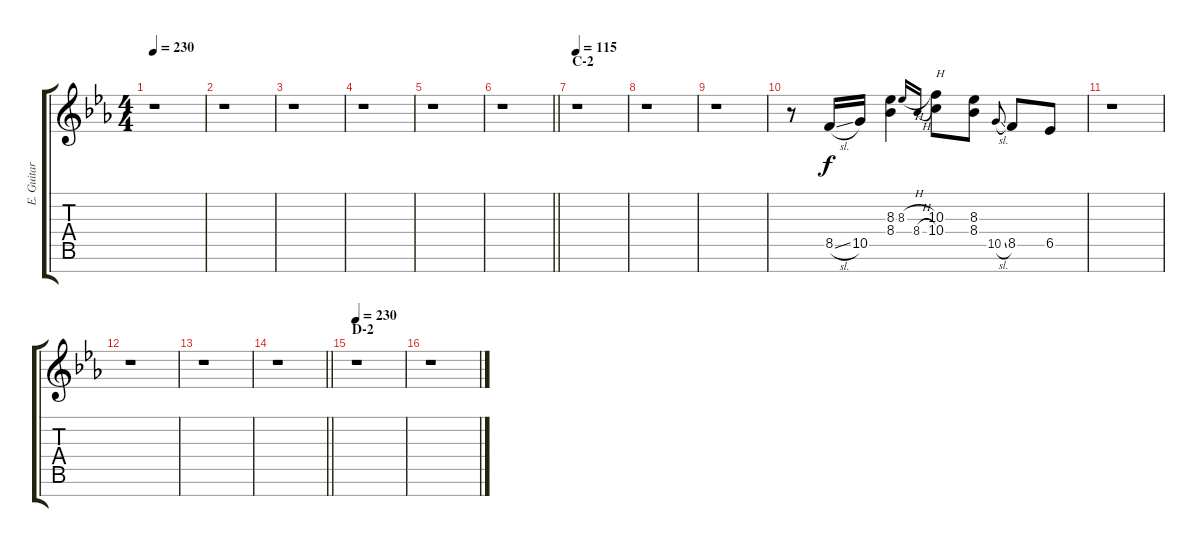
\track ("E. Guitar III" "E. Guitar ") {instrument overdrivenguitar}
\staff {score tabs}
\tuning (E4 B3 G3 D3 A2 E2 B1) {hide}
\ts (4 4)
\tempo 230
\clef g2
\ks eb
r.1{dy f} |
r.1 |
r.1 |
r.1 |
r.1 |
\barLineRight lightlight
r.1 |
\section ("" "C-2")
\tempo 115
r.1 |
r.1 |
r.1 |
r.8 8.5{sl}.16 10.5.16 (8.3 8.4).4 8.3{h}.16{gr onbeat} 8.4{h}.16{gr onbeat} (10.3 10.4).8{txt "H"} (8.3 8.4).8 10.5{sl}.8{gr onbeat} 8.5.8 6.5.8 |
r.1 |
r.1 |
r.1 |
\barLineRight lightlight
r.1 |
\section ("" "D-2")
\tempo 230
r.1 |
r.1
